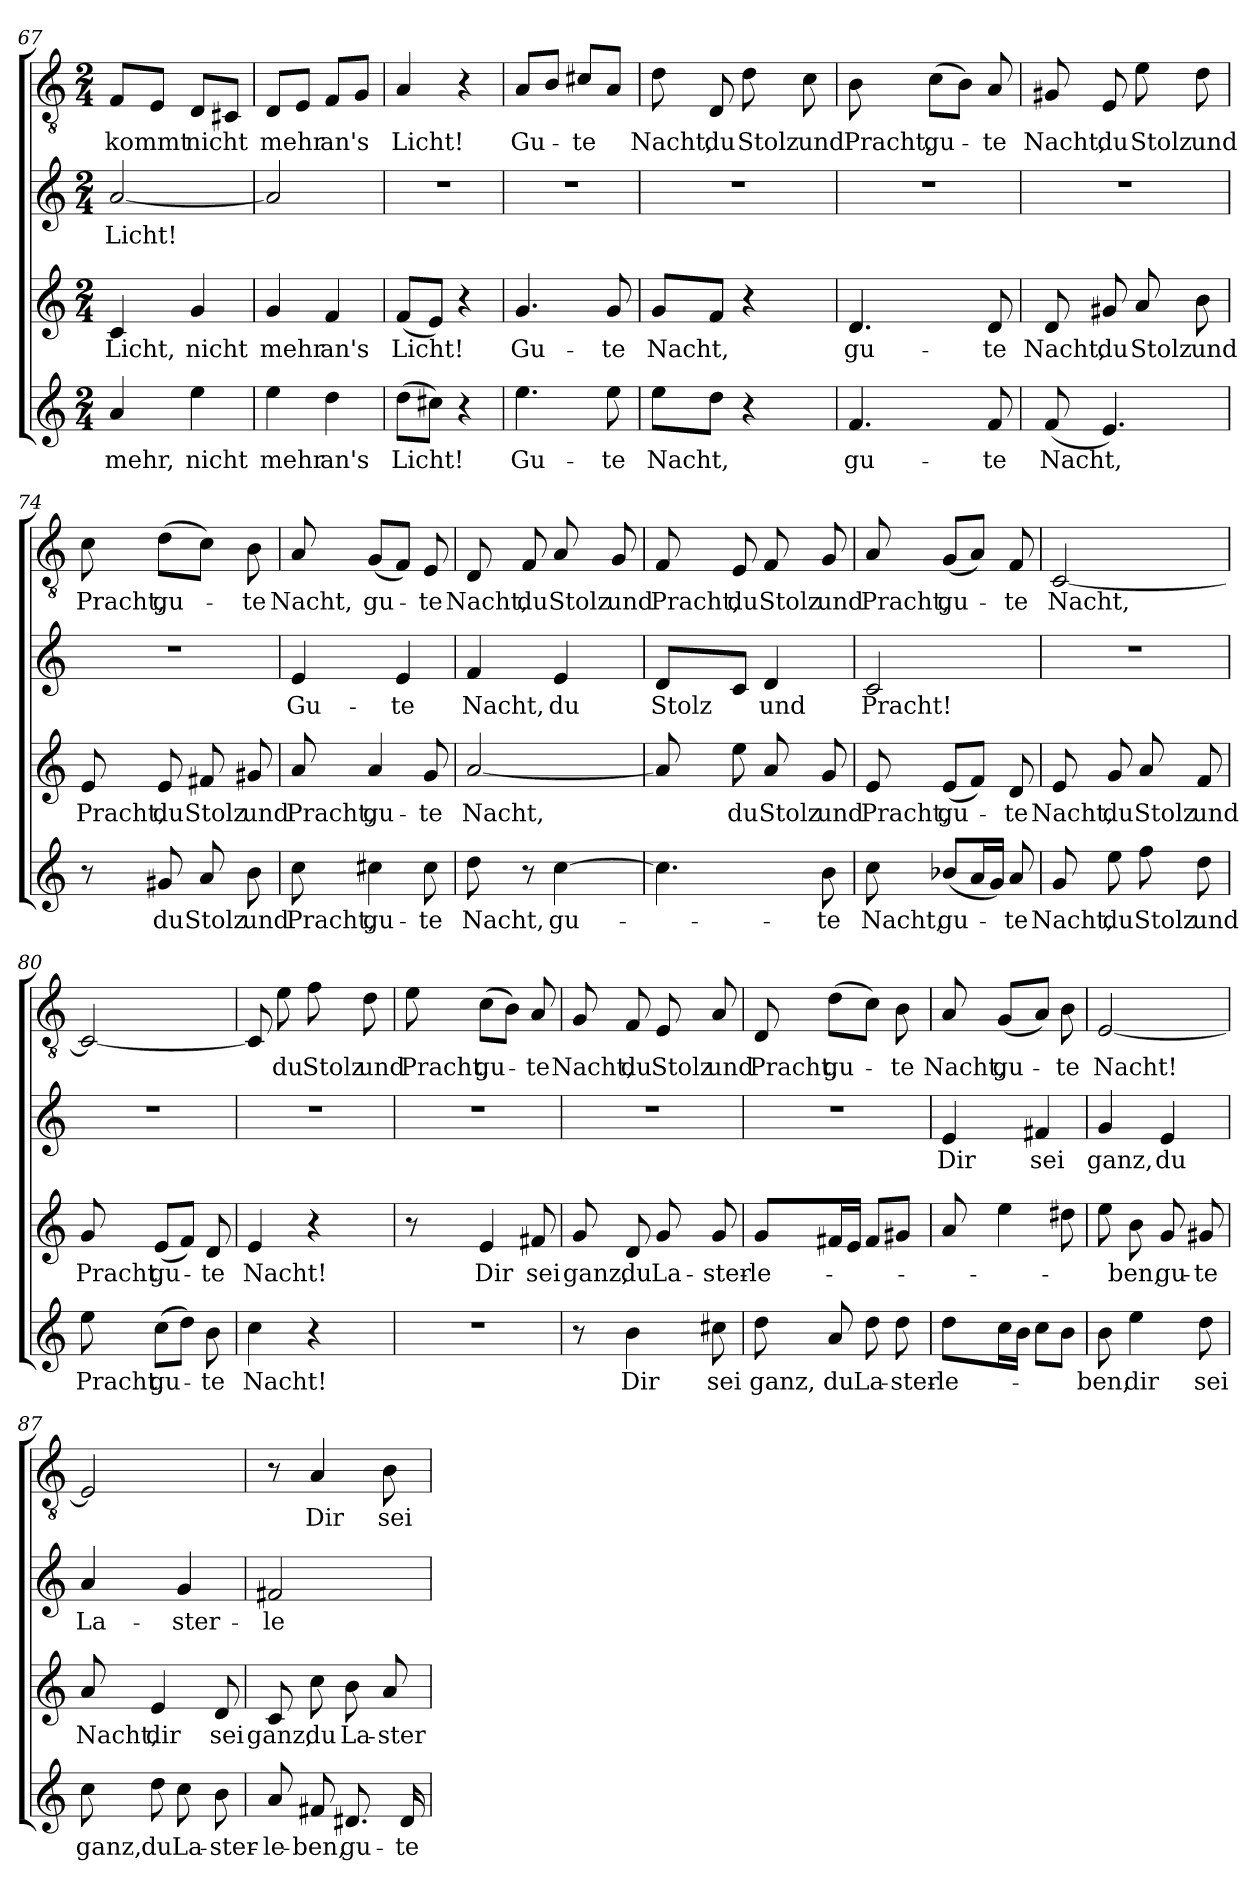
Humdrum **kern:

**kern	**text	**kern	**text	**kern	**text	**kern	**text
*part4	*part4	*part3	*part3	*part2	*part2	*part1	*part1
*staff4	*staff4	*staff3	*staff3	*staff2	*staff2	*staff1	*staff1
*clefG2	*	*clefG2	*	*clefG2	*	*clefGv2	*
*k[]	*	*k[]	*	*k[]	*	*k[]	*
*a:	*	*a:	*	*a:	*	*a:	*
*M2/4	*	*M2/4	*	*M2/4	*	*M2/4	*
=67	=67	=67	=67	=67	=67	=67	=67
4a/	mehr,	4c/	Licht,	[2a/	Licht!	8F/L	kommt
.	.	.	.	.	.	8E/J	.
4ee\	nicht	4g/	nicht	.	.	8D/L	nicht
.	.	.	.	.	.	8C#X/J	.
=68	=68	=68	=68	=68	=68	=68	=68
4ee\	mehr	4g/	mehr	2a/]	.	8D/L	mehr
.	.	.	.	.	.	8E/J	.
4dd\	an's	4f/	an's	.	.	8F/L	an's
.	.	.	.	.	.	8G/J	.
=69	=69	=69	=69	=69	=69	=69	=69
(8dd\L	Licht!	(8f/L	Licht!	2r	.	4A/	Licht!
8cc#X\J)	.	8e/J)	.	.	.	.	.
4r	.	4r	.	.	.	4r	.
=70	=70	=70	=70	=70	=70	=70	=70
4.ee\	Gu-	4.g/	Gu-	2r	.	8A/L	Gu-
.	.	.	.	.	.	8B/J	.
.	.	.	.	.	.	8c#X/L	-te
8ee\	-te	8g/	-te	.	.	8A/J	.
=71	=71	=71	=71	=71	=71	=71	=71
8ee\L	Nacht,	8g/L	Nacht,	2r	.	8d\	Nacht,
8dd\J	.	8f/J	.	.	.	8D/	du
4r	.	4r	.	.	.	8d\	Stolz
.	.	.	.	.	.	8c\	und
=72	=72	=72	=72	=72	=72	=72	=72
4.f/	gu-	4.d/	gu-	2r	.	8B\	Pracht,
.	.	.	.	.	.	(8c\L	gu-
.	.	.	.	.	.	8B\J)	.
8f/	-te	8d/	-te	.	.	8A/	-te
=73	=73	=73	=73	=73	=73	=73	=73
(8f/	Nacht,	8d/	Nacht,	2r	.	8G#X/	Nacht,
4.e/)	.	8g#X/	du	.	.	8E/	du
.	.	8a/	Stolz	.	.	8e\	Stolz
.	.	8b\	und	.	.	8d\	und
=74	=74	=74	=74	=74	=74	=74	=74
8r	.	8e/	Pracht,	2r	.	8c\	Pracht,
8g#X/	du	8e/	du	.	.	(8d\L	gu-
8a/	Stolz	8f#X/	Stolz	.	.	8c\J)	.
8b\	und	8g#X/	und	.	.	8B\	-te
=75	=75	=75	=75	=75	=75	=75	=75
8cc\	Pracht,	8a/	Pracht,	4e/	Gu-	8A/	Nacht,
4cc#X\	gu-	4a/	gu-	.	.	(8G/L	gu-
.	.	.	.	4e/	-te	8F/J)	.
8cc#\	-te	8g/	-te	.	.	8E/	-te
=76	=76	=76	=76	=76	=76	=76	=76
8dd\	Nacht,	[2a/	Nacht,	4f/	Nacht,	8D/	Nacht,
8r	.	.	.	.	.	8F/	du
[4cc\	gu-	.	.	4e/	du	8A/	Stolz
.	.	.	.	.	.	8G/	und
=77	=77	=77	=77	=77	=77	=77	=77
4.cc\]	.	8a/]	.	8d/L	Stolz	8F/	Pracht,
.	.	8ee\	du	8c/J	.	8E/	du
.	.	8a/	Stolz	4d/	und	8F/	Stolz
8b\	-te	8g/	und	.	.	8G/	und
=78	=78	=78	=78	=78	=78	=78	=78
8cc\	Nacht,	8e/	Pracht,	2c/	Pracht!	8A/	Pracht,
(8b-X/L	gu-	(8e/L	gu-	.	.	(8G/L	gu-
16a/L	.	8f/J)	.	.	.	8A/J)	.
16g/JJ)	.	.	.	.	.	.	.
8a/	-te	8d/	-te	.	.	8F/	-te
=79	=79	=79	=79	=79	=79	=79	=79
8g/	Nacht,	8e/	Nacht,	2r	.	[2C/	Nacht,
8ee\	du	8g/	du	.	.	.	.
8ff\	Stolz	8a/	Stolz	.	.	.	.
8dd\	und	8f/	und	.	.	.	.
=80	=80	=80	=80	=80	=80	=80	=80
8ee\	Pracht,	8g/	Pracht,	2r	.	2C/_	.
(8cc\L	gu-	(8e/L	gu-	.	.	.	.
8dd\J)	.	8f/J)	.	.	.	.	.
8b\	-te	8d/	-te	.	.	.	.
=81	=81	=81	=81	=81	=81	=81	=81
4cc\	Nacht!	4e/	Nacht!	2r	.	8C/]	.
.	.	.	.	.	.	8e\	du
4r	.	4r	.	.	.	8f\	Stolz
.	.	.	.	.	.	8d\	und
=82	=82	=82	=82	=82	=82	=82	=82
2r	.	8r	.	2r	.	8e\	Pracht,
.	.	4e/	Dir	.	.	(8c\L	gu-
.	.	.	.	.	.	8B\J)	.
.	.	8f#X/	sei	.	.	8A/	-te
=83	=83	=83	=83	=83	=83	=83	=83
8r	.	8g/	ganz,	2r	.	8G/	Nacht,
4b\	Dir	8d/	du	.	.	8F/	du
.	.	8g/	La-	.	.	8E/	Stolz
8cc#X\	sei	8g/	-ster-	.	.	8A/	und
=84	=84	=84	=84	=84	=84	=84	=84
8dd\	ganz,	8g/L	-le-	2r	.	8D/	Pracht,
8a/	du	16f#X/L	.	.	.	(8d\L	gu-
.	.	16e/JJ	.	.	.	.	.
8dd\	La-	8f#/L	.	.	.	8c\J)	.
8dd\	-ster-	8g#X/J	.	.	.	8B\	-te
=85	=85	=85	=85	=85	=85	=85	=85
8dd\L	-le-	8a/	.	4e/	Dir	8A/	Nacht,
16cc\L	.	4ee\	.	.	.	(8G/L	gu-
16b\JJ	.	.	.	.	.	.	.
8cc\L	.	.	.	4f#X/	sei	8A/J)	.
8b\J	.	8dd#X\	.	.	.	8B\	-te
=86	=86	=86	=86	=86	=86	=86	=86
8b\	-ben,	8ee\	.	4g/	ganz,	[2E/	Nacht!
4ee\	dir	8b\	-ben,	.	.	.	.
.	.	8g/	gu-	4e/	du	.	.
8dd\	sei	8g#X/	-te	.	.	.	.
=87	=87	=87	=87	=87	=87	=87	=87
8cc\	ganz,	8a/	Nacht,	4a/	La-	2E/]	.
8dd\	du	4e/	dir	.	.	.	.
8cc\	La-	.	.	4g/	-ster-	.	.
8b\	-ster-	8d/	sei	.	.	.	.
=88	=88	=88	=88	=88	=88	=88	=88
8a/	-le-	8c/	ganz,	2f#X/	-le-	8r	.
8f#X/	-ben,	8cc\	du	.	.	4A/	Dir
8.d#X/	gu-	8b\	La-	.	.	.	.
.	.	8a/	-ster-	.	.	8B\	sei
16d#/	-te	.	.	.	.	.	.
=	=	=	=	=	=	=	=
*-	*-	*-	*-	*-	*-	*-	*-
